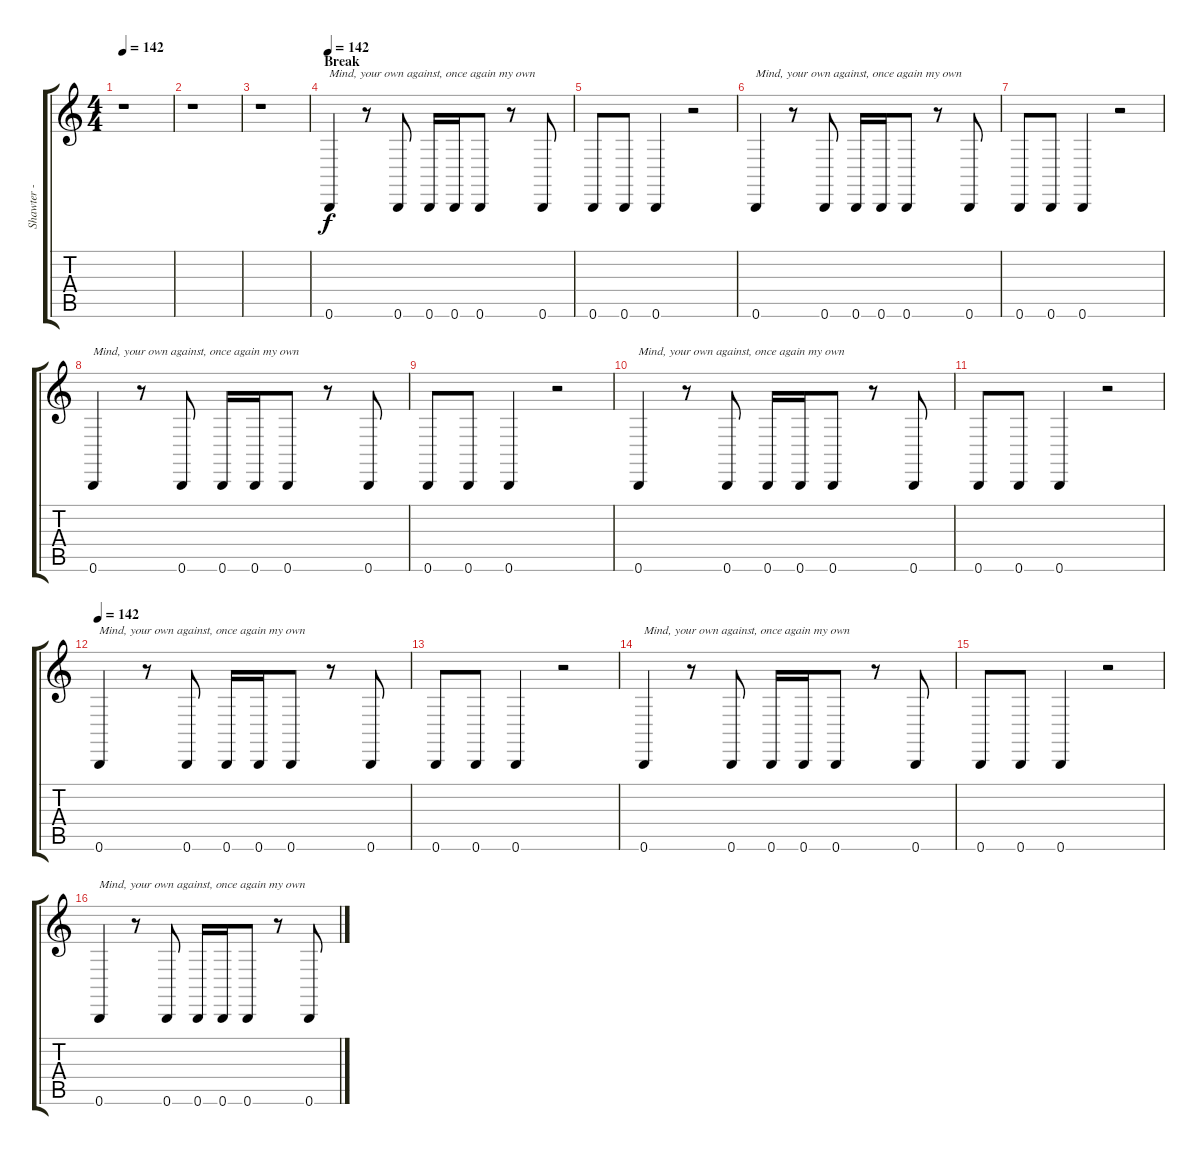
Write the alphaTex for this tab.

\track ("Shawter - Chant" "Shawter - ") {instrument trumpet}
\staff {score tabs}
\tuning (Db4 Ab3 E3 B2 Gb2 B1) {hide}
\ts (4 4)
\tempo 142
\clef g2
\ks c
r.1{dy f} |
r.1 |
r.1 |
\section ("" "Break")
\tempo 142
0.6.4{txt "Mind, your own against, once again my own" volume 16 balance 8 instrument trumpet} r.8 0.6.8 0.6.16 0.6.16 0.6.8 r.8 0.6.8 |
0.6.8 0.6.8 0.6.4 r.2 |
0.6.4{txt "Mind, your own against, once again my own"} r.8 0.6.8 0.6.16 0.6.16 0.6.8 r.8 0.6.8 |
0.6.8 0.6.8 0.6.4 r.2 |
0.6.4{txt "Mind, your own against, once again my own"} r.8 0.6.8 0.6.16 0.6.16 0.6.8 r.8 0.6.8 |
0.6.8 0.6.8 0.6.4 r.2 |
0.6.4{txt "Mind, your own against, once again my own"} r.8 0.6.8 0.6.16 0.6.16 0.6.8 r.8 0.6.8 |
0.6.8 0.6.8 0.6.4 r.2 |
\section ("" "")
\tempo 142
0.6.4{txt "Mind, your own against, once again my own" volume 16 balance 8 instrument trumpet} r.8 0.6.8 0.6.16 0.6.16 0.6.8 r.8 0.6.8 |
0.6.8 0.6.8 0.6.4 r.2 |
0.6.4{txt "Mind, your own against, once again my own"} r.8 0.6.8 0.6.16 0.6.16 0.6.8 r.8 0.6.8 |
0.6.8 0.6.8 0.6.4 r.2 |
0.6.4{txt "Mind, your own against, once again my own"} r.8 0.6.8 0.6.16 0.6.16 0.6.8 r.8 0.6.8
